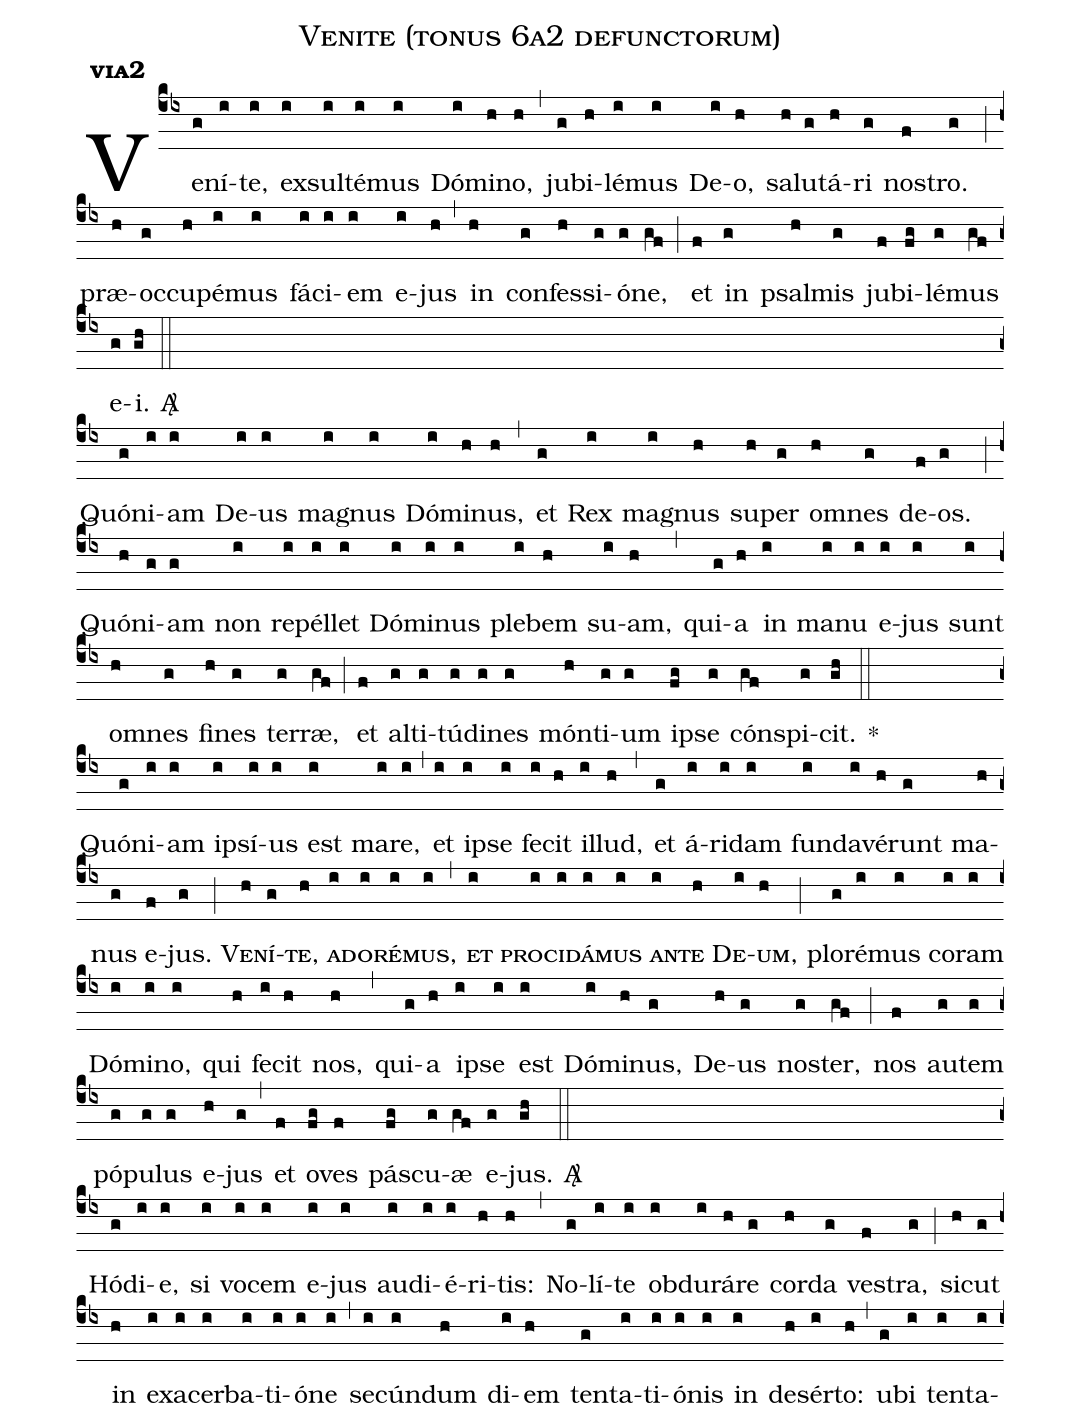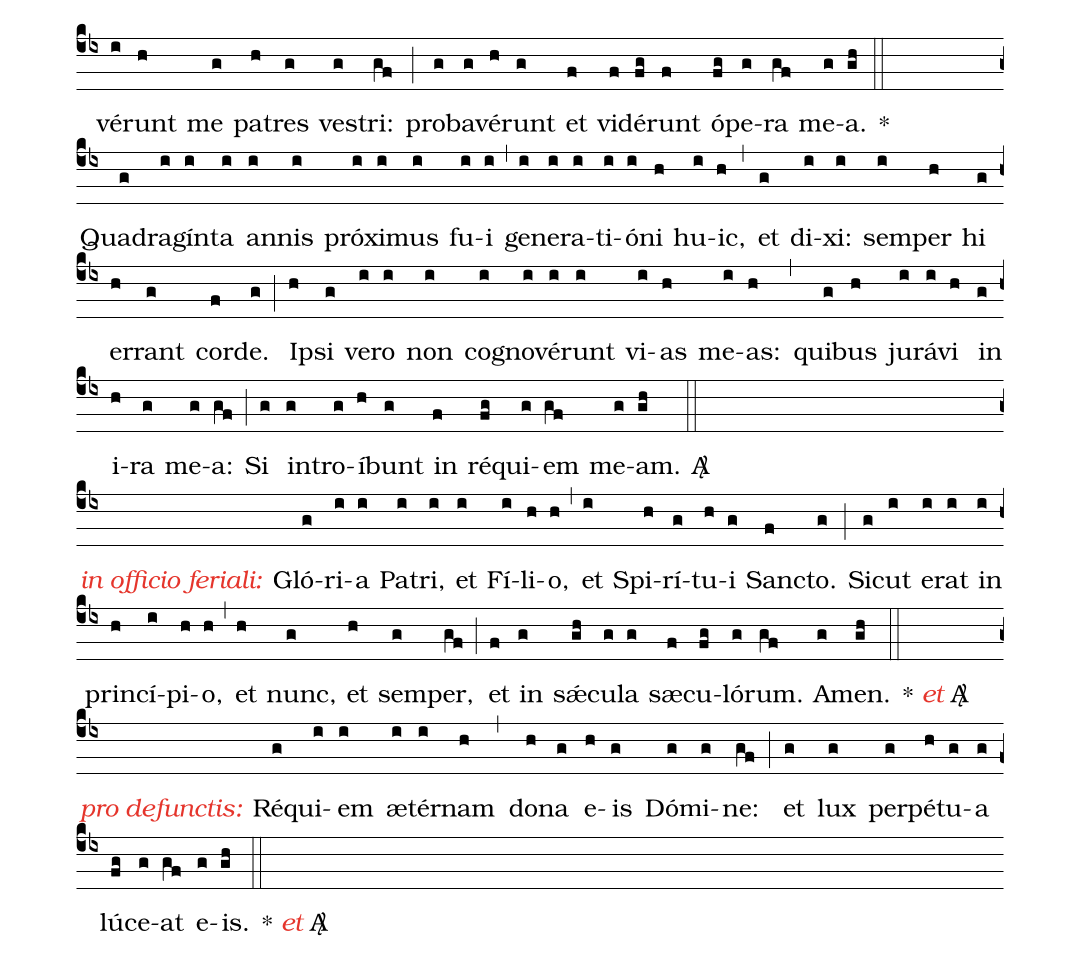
name:Venite (tonus 6a2 defunctorum);
office-part:ps;
mode:6a2;
%%
initial-style: 1;
name: Venite;
mode: 6;
office-part: Psalmus;
annotation: Ps. XCIV;
annotation: vi a 2;
%%
(cb4) Ve(g)ní(i)te,(i) ex(i)sul(i)té(i)mus(i) Dó(i)mi(h)no,(h) (,) ju(g)bi(h)lé(i)mus(i) De(i)o,(h) sa(h)lu(g)tá(h)ri(g) nos(f)tro.(g) (;) præ(h)oc(g)cu(h)pé(i)mus(i) fá(i)ci(i)em(i) e(i)jus(h) (,) in(h) con(g)fes(h)si(g)ó(g)ne,(gf) (;) et(f) in(g) psal(h)mis(g) ju(f)bi(fg)lé(g)mus(gf) e(g)i.(gh) <sp>A/</sp>(::) (Z)

Quón(g)i(i)am(i) De(i)us(i) ma(i)gnus(i) Dó(i)mi(h)nus,(h) (,) et(g) Rex(i) ma(i)gnus(h) su(h)per(g) om(h)nes(g) de(f)os.(g) (;) Quón(h)i(g)am(g) non(i) re(i)pél(i)let(i) Dó(i)mi(i)nus(i) ple(i)bem(h) su(i)am,(h) (,) qui(g)a(h) in(i) ma(i)nu(i) e(i)jus(i) sunt(i) o(h)mnes(g) fi(h)nes(g) ter(g)ræ,(gf) (;) et(f) al(g)ti(g)tú(g)di(g)nes(g) món(h)ti(g)um(g) ip(fg)se(g) cón(gf)spi(g)cit.(gh) <sp>*</sp>(::) (Z)

Quón(g)i(i)am(i) ip(i)sí(i)us(i) est(i) ma(i)re,(i) (,) et(i) ip(i)se(i) fe(i)cit(h) il(i)lud,(h) (,) et(g) á(i)ri(i)dam(i) fun(i)da(i)vé(h)runt(g) ma(h)nus(g) e(f)jus.(g) (;) <sc>Ve(h)ní(g)te,(h) ad(i)o(i)ré(i)mus,(i) (,) et(i) pro(i)ci(i)dá(i)mus(i) an(i)te(h) De(i)um,</sc>(h) (;) plo(g)ré(i)mus(i) co(i)ram(i) Dó(i)mi(i)no,(i) qui(h) fe(i)cit(h) nos,(h) (,) qui(g)a(h) ip(i)se(i) est(i) Dó(i)mi(h)nus,(g) De(h)us(g) nos(g)ter,(gf) (;) nos(f) au(g)tem(g) pó(g)pu(g)lus(g) e(h)jus(g) (,) et(f) o(fg)ves(f) pás(fg)cu(g)æ(gf) e(g)jus.(gh) <sp>A/</sp>(::) (Z)

Hó(g)di(i)e,(i) si(i) vo(i)cem(i) e(i)jus(i) au(i)di(i)é(i)ri(h)tis:(h) (,) No(g)lí(i)te(i) ob(i)du(i)rá(h)re(g) cor(h)da(g) ves(f)tra,(g) (;) sic(h)ut(g) in(h) ex(i)a(i)cer(i)ba(i)ti(i)ó(i)ne(i) (,) se(i)cún(i)dum(h) di(i)em(h) ten(g)ta(i)ti(i)ó(i)nis(i) in(i) de(h)sér(i)to:(h) (,) u(g)bi(i) ten(i)ta(i)vé(i)runt(h) me(g) pa(h)tres(g) ves(g)tri:(gf) (;) pro(g)ba(g)vé(h)runt(g) et(f) vi(f)dé(fg)runt(f) ó(fg)pe(g)ra(gf) me(g)a.(gh) <sp>*</sp>(::) (Z)

Qua(g)dra(i)gín(i)ta(i) an(i)nis(i) pró(i)xi(i)mus(i) fu(i)i(i) (,) ge(i)ne(i)ra(i)ti(i)ó(i)ni(h) hu(i)ic,(h) (,) et(g) di(i)xi:(i) sem(i)per(h) hi(g) er(h)rant(g) cor(f)de.(g) (;) Ip(h)si(g) ve(i)ro(i) non(i) co(i)gno(i)vé(i)runt(i) vi(i)as(h) me(i)as:(h) (,) qui(g)bus(h) ju(i)rá(i)vi(h) in(g) i(h)ra(g) me(g)a:(gf) (;) Si(g) in(g)tro(g)í(h)bunt(g) in(f) ré(fg)qui(g)em(gf) me(g)am.(gh) <sp>A/</sp>(::) (Z)

<i><c>in officio feriali:</c></i> Gl{ó}(g)ri(i)a(i) Pa(i)tri,(i) et(i) Fí(i)li(h)o,(h) (,) et(i) Spi(h)rí(g)tu(h)i(g) Sanc(f)to.(g) (;) Sic(g)ut(i) e(i)rat(i) in(i) prin(h)cí(i)pi(h)o,(h) (,) et(h) nunc,(g) et(h) sem(g)per,(gf) (;) et(f) in(g) sǽ(gh)cu(g)la(g) sæ(f)cu(fg)ló(g)rum.(gf) A(g)men.(gh) (::) <sp>*</sp> <c><i>et</i></c> <sp>A/</sp>( ) (Z)

<i><c>pro defunctis:</c></i> R{é}(g)qui(i)em(i) æ(i)tér(i)nam(h) (,) do(h)na(g) e(h)is(g) Dó(g)mi(g)ne:(gf) (;) et(g) lux(g) per(g)pé(h)tu(g)a(g) lú(fg)ce(g)at(gf) e(g)is.(gh) (::) <sp>*</sp> <c><i>et</i></c> <sp>A/</sp>( )
